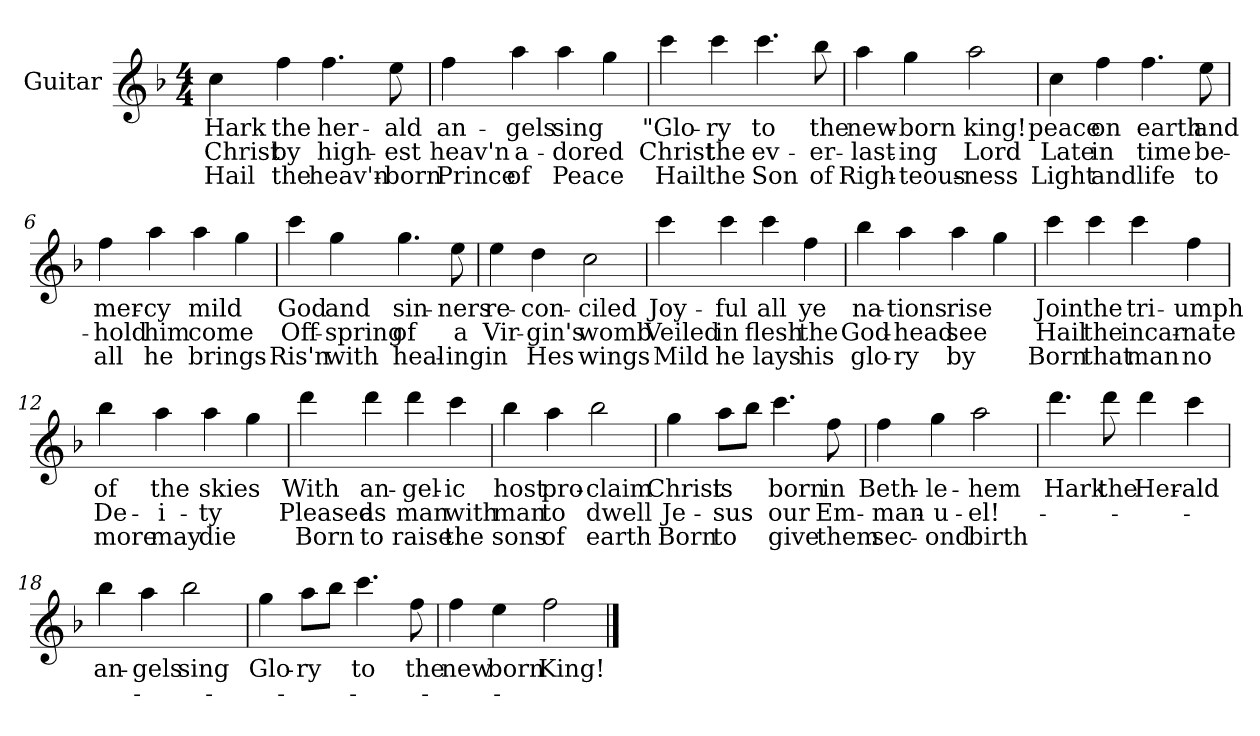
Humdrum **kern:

**kern	**text	**text	**text
*part1	*part1	*part1	*part1
*staff1	*staff1	*staff1	*staff1
*I"Guitar	*	*	*
*I'Gtr.	*	*	*
*clefG2	*	*	*
*ITrd7c12	*	*	*
*k[b-]	*	*	*
*F:	*	*	*
*M4/4	*	*	*
=1	=1	=1	=1
!	!LO:LY:b	!LO:LY:b	!LO:LY:b
4c\	Hark	Christ	Hail
!	!LO:LY:b	!LO:LY:b	!LO:LY:b
4f\	the	by	the
!	!LO:LY:b	!LO:LY:b	!LO:LY:b
4.f\	her-	high-	heav'n-
!	!LO:LY:b	!LO:LY:b	!LO:LY:b
8e\	-ald	-est	-born
=2	=2	=2	=2
!	!LO:LY:b	!LO:LY:b	!LO:LY:b
4f\	an-	heav'n	Prince
!	!LO:LY:b	!LO:LY:b	!LO:LY:b
4a\	-gels	a-	of
!	!LO:LY:b	!LO:LY:b	!LO:LY:b
4a\	sing	-dored	Peace
4g\	.	.	.
=3	=3	=3	=3
!	!LO:LY:b	!LO:LY:b	!LO:LY:b
4cc\	"Glo-	Christ	Hail
!	!LO:LY:b	!LO:LY:b	!LO:LY:b
4cc\	-ry	the	the
!	!LO:LY:b	!LO:LY:b	!LO:LY:b
4.cc\	to	ev-	Son
!	!LO:LY:b	!LO:LY:b	!LO:LY:b
8b-\	the	-er-	of
=4	=4	=4	=4
!	!LO:LY:b	!LO:LY:b	!LO:LY:b
4a\	new-	-last-	Righ-
!	!LO:LY:b	!LO:LY:b	!LO:LY:b
4g\	-born	-ing	-teous-
!	!LO:LY:b	!LO:LY:b	!LO:LY:b
2a\	king!	Lord	-ness
!!LO:LB:g=z
=5	=5	=5	=5
!	!LO:LY:b	!LO:LY:b	!LO:LY:b
4c\	peace	Late	Light
!	!LO:LY:b	!LO:LY:b	!LO:LY:b
4f\	on	in	and
!	!LO:LY:b	!LO:LY:b	!LO:LY:b
4.f\	earth	time	life
!	!LO:LY:b	!LO:LY:b	!LO:LY:b
8e\	and	be-	to
=6	=6	=6	=6
!	!LO:LY:b	!LO:LY:b	!LO:LY:b
4f\	mer-	-hold	all
!	!LO:LY:b	!LO:LY:b	!LO:LY:b
4a\	-cy	him	he
!	!LO:LY:b	!LO:LY:b	!LO:LY:b
4a\	mild	come	brings
4g\	.	.	.
=7	=7	=7	=7
!	!LO:LY:b	!LO:LY:b	!LO:LY:b
4cc\	God	Off-	Ris'n
!	!LO:LY:b	!LO:LY:b	!LO:LY:b
4g\	and	-spring	with
!	!LO:LY:b	!LO:LY:b	!LO:LY:b
4.g\	sin-	of	heal-
!	!LO:LY:b	!LO:LY:b	!LO:LY:b
8e\	-ners	a	-ing
=8	=8	=8	=8
!	!LO:LY:b	!LO:LY:b	!LO:LY:b
4e\	re-	Vir-	in
!	!LO:LY:b	!LO:LY:b	!LO:LY:b
4d\	-con-	-gin's	Hes
!	!LO:LY:b	!LO:LY:b	!LO:LY:b
2c\	-ciled	womb	wings
!!LO:LB:g=z
=9	=9	=9	=9
!	!LO:LY:b	!LO:LY:b	!LO:LY:b
4cc\	Joy-	Veiled	Mild
!	!LO:LY:b	!LO:LY:b	!LO:LY:b
4cc\	-ful	in	he
!	!LO:LY:b	!LO:LY:b	!LO:LY:b
4cc\	all	flesh	lays
!	!LO:LY:b	!LO:LY:b	!LO:LY:b
4f\	ye	the	his
=10	=10	=10	=10
!	!LO:LY:b	!LO:LY:b	!LO:LY:b
4b-\	na-	God-	glo-
!	!LO:LY:b	!LO:LY:b	!LO:LY:b
4a\	-tions	-head	-ry
!	!LO:LY:b	!LO:LY:b	!LO:LY:b
4a\	rise	see	by
4g\	.	.	.
=11	=11	=11	=11
!	!LO:LY:b	!LO:LY:b	!LO:LY:b
4cc\	Join	Hail	Born
!	!LO:LY:b	!LO:LY:b	!LO:LY:b
4cc\	the	the	that
!	!LO:LY:b	!LO:LY:b	!LO:LY:b
4cc\	tri-	incar-	man
!	!LO:LY:b	!LO:LY:b	!LO:LY:b
4f\	-umph	-nate	no
=12	=12	=12	=12
!	!LO:LY:b	!LO:LY:b	!LO:LY:b
4b-\	of	De-	more
!	!LO:LY:b	!LO:LY:b	!LO:LY:b
4a\	the	-i-	may
!	!LO:LY:b	!LO:LY:b	!LO:LY:b
4a\	skies	-ty	die
4g\	.	.	.
!!LO:LB:g=z
=13	=13	=13	=13
!	!LO:LY:b	!LO:LY:b	!LO:LY:b
4dd\	With	Pleased	Born
!	!LO:LY:b	!LO:LY:b	!LO:LY:b
4dd\	an-	as	to
!	!LO:LY:b	!LO:LY:b	!LO:LY:b
4dd\	-gel-	man	raise
!	!LO:LY:b	!LO:LY:b	!LO:LY:b
4cc\	-ic	with	the
=14	=14	=14	=14
!	!LO:LY:b	!LO:LY:b	!LO:LY:b
4b-\	host	man	sons
!	!LO:LY:b	!LO:LY:b	!LO:LY:b
4a\	pro-	to	of
!	!LO:LY:b	!LO:LY:b	!LO:LY:b
2b-\	-claim	dwell	earth
=15	=15	=15	=15
!	!LO:LY:b	!LO:LY:b	!LO:LY:b
4g\	Christ	Je-	Born
!	!LO:LY:b	!LO:LY:b	!LO:LY:b
8a\L	is	-sus	to
8b-\J	.	.	.
!	!LO:LY:b	!LO:LY:b	!LO:LY:b
4.cc\	born	our	give
!	!LO:LY:b	!LO:LY:b	!LO:LY:b
8f\	in	Em-	them
=16	=16	=16	=16
!	!LO:LY:b	!LO:LY:b	!LO:LY:b
4f\	Beth-	-man-	sec-
!	!LO:LY:b	!LO:LY:b	!LO:LY:b
4g\	-le-	-u-	-ond
!	!LO:LY:b	!LO:LY:b	!LO:LY:b
2a\	-hem	-el!-	birth
!!LO:LB:g=z
=17	=17	=17	=17
!	!LO:LY:b	!	!
4.dd\	Hark	.	.
!	!LO:LY:b	!	!
8dd\	the	.	.
!	!LO:LY:b	!	!
4dd\	Her-	.	.
!	!LO:LY:b	!	!
4cc\	-ald	.	.
=18	=18	=18	=18
!	!LO:LY:b	!	!
4b-\	an-	.	.
!	!LO:LY:b	!	!
4a\	-gels	.	.
!	!LO:LY:b	!	!
2b-\	sing	.	.
=19	=19	=19	=19
!	!LO:LY:b	!	!
4g\	Glo-	.	.
!	!LO:LY:b	!	!
8a\L	-ry	.	.
8b-\J	.	.	.
!	!LO:LY:b	!	!
4.cc\	to	.	.
!	!LO:LY:b	!	!
8f\	the	.	.
=20	=20	=20	=20
!	!LO:LY:b	!	!
4f\	new	.	.
!	!LO:LY:b	!	!
4e\	born	.	.
!	!LO:LY:b	!	!
2f\	King!	.	.
==	==	==	==
*-	*-	*-	*-
